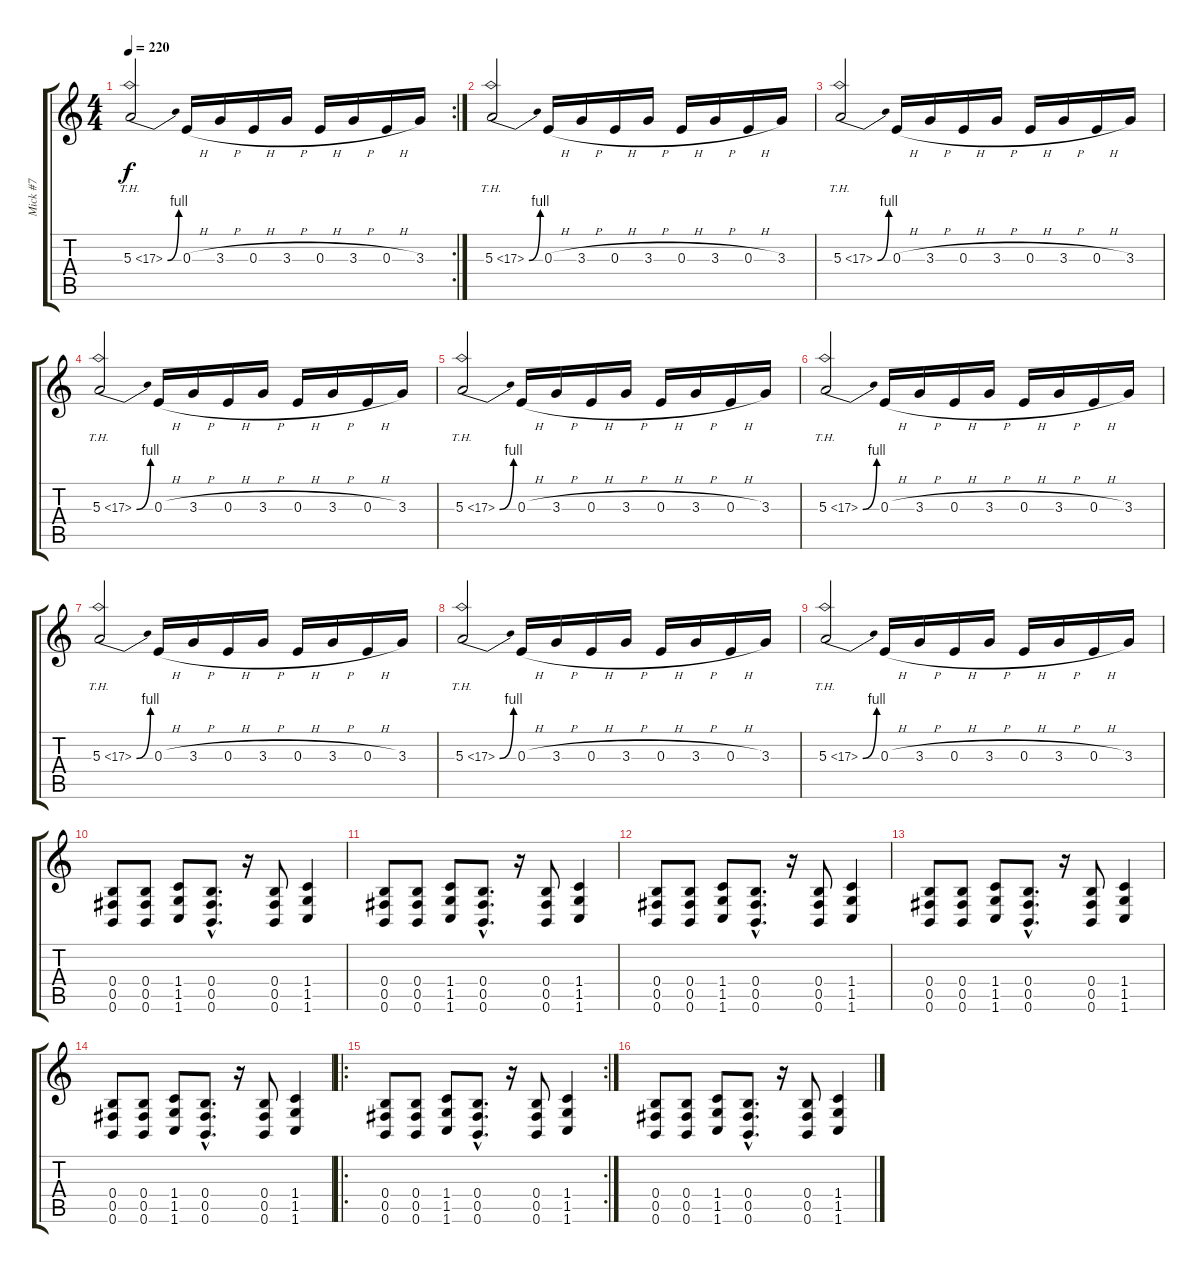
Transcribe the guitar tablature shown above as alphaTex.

\track ("Mick #7" "Mick #7") {instrument distortionguitar}
\staff {score tabs}
\tuning (Db4 Ab3 E3 B2 Gb2 B1) {hide}
\rc 2
\ts (4 4)
\tempo 220
\clef g2
\ks c
5.3{be (bend 0 0 60 4) th 12}.2{dy f} 0.3{h}.16 3.3{h}.16 0.3{h}.16 3.3{h}.16 0.3{h}.16 3.3{h}.16 0.3{h}.16 3.3.16 |
5.3{be (bend 0 0 60 4) th 12}.2 0.3{h}.16 3.3{h}.16 0.3{h}.16 3.3{h}.16 0.3{h}.16 3.3{h}.16 0.3{h}.16 3.3.16 |
5.3{be (bend 0 0 60 4) th 12}.2 0.3{h}.16 3.3{h}.16 0.3{h}.16 3.3{h}.16 0.3{h}.16 3.3{h}.16 0.3{h}.16 3.3.16 |
5.3{be (bend 0 0 60 4) th 12}.2 0.3{h}.16 3.3{h}.16 0.3{h}.16 3.3{h}.16 0.3{h}.16 3.3{h}.16 0.3{h}.16 3.3.16 |
5.3{be (bend 0 0 60 4) th 12}.2 0.3{h}.16 3.3{h}.16 0.3{h}.16 3.3{h}.16 0.3{h}.16 3.3{h}.16 0.3{h}.16 3.3.16 |
5.3{be (bend 0 0 60 4) th 12}.2 0.3{h}.16 3.3{h}.16 0.3{h}.16 3.3{h}.16 0.3{h}.16 3.3{h}.16 0.3{h}.16 3.3.16 |
5.3{be (bend 0 0 60 4) th 12}.2 0.3{h}.16 3.3{h}.16 0.3{h}.16 3.3{h}.16 0.3{h}.16 3.3{h}.16 0.3{h}.16 3.3.16 |
5.3{be (bend 0 0 60 4) th 12}.2 0.3{h}.16 3.3{h}.16 0.3{h}.16 3.3{h}.16 0.3{h}.16 3.3{h}.16 0.3{h}.16 3.3.16 |
5.3{be (bend 0 0 60 4) th 12}.2 0.3{h}.16 3.3{h}.16 0.3{h}.16 3.3{h}.16 0.3{h}.16 3.3{h}.16 0.3{h}.16 3.3.16 |
(0.4 0.5 0.6).8 (0.4 0.5 0.6).8 (1.4 1.5 1.6).8 (0.4{hac} 0.5{hac} 0.6{hac}).8{d} r.16 (0.4 0.5 0.6).8 (1.4 1.5 1.6).4 |
(0.4 0.5 0.6).8 (0.4 0.5 0.6).8 (1.4 1.5 1.6).8 (0.4{hac} 0.5{hac} 0.6{hac}).8{d} r.16 (0.4 0.5 0.6).8 (1.4 1.5 1.6).4 |
(0.4 0.5 0.6).8 (0.4 0.5 0.6).8 (1.4 1.5 1.6).8 (0.4{hac} 0.5{hac} 0.6{hac}).8{d} r.16 (0.4 0.5 0.6).8 (1.4 1.5 1.6).4 |
(0.4 0.5 0.6).8 (0.4 0.5 0.6).8 (1.4 1.5 1.6).8 (0.4{hac} 0.5{hac} 0.6{hac}).8{d} r.16 (0.4 0.5 0.6).8 (1.4 1.5 1.6).4 |
(0.4 0.5 0.6).8 (0.4 0.5 0.6).8 (1.4 1.5 1.6).8 (0.4{hac} 0.5{hac} 0.6{hac}).8{d} r.16 (0.4 0.5 0.6).8 (1.4 1.5 1.6).4 |
\ro
\rc 2
(0.4 0.5 0.6).8 (0.4 0.5 0.6).8 (1.4 1.5 1.6).8 (0.4{hac} 0.5{hac} 0.6{hac}).8{d} r.16 (0.4 0.5 0.6).8 (1.4 1.5 1.6).4 |
(0.4 0.5 0.6).8 (0.4 0.5 0.6).8 (1.4 1.5 1.6).8 (0.4{hac} 0.5{hac} 0.6{hac}).8{d} r.16 (0.4 0.5 0.6).8 (1.4 1.5 1.6).4
